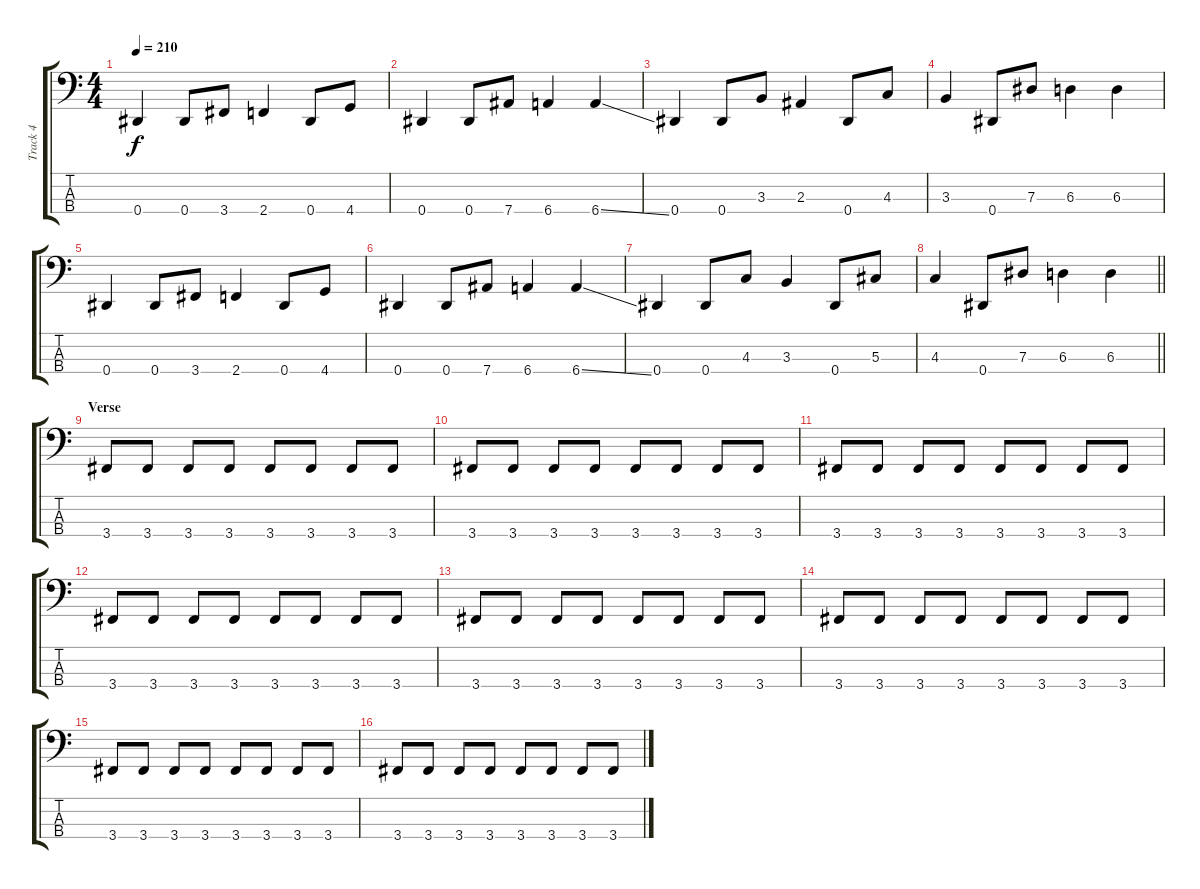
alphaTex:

\track ("Track 4" "Track 4") {instrument electricbasspick}
\staff {score tabs}
\tuning (Gb2 Db2 Ab1 Eb1) {hide}
\ts (4 4)
\section ("" "")
\tempo 210
\clef f4
\ks c
0.4.4{dy f} 0.4.8 3.4.8 2.4.4 0.4.8 4.4.8 |
0.4.4 0.4.8 7.4.8 6.4.4 6.4{ss}.4 |
0.4.4 0.4.8 3.3.8 2.3.4 0.4.8 4.3.8 |
3.3.4 0.4.8 7.3.8 6.3.4 6.3.4 |
0.4.4 0.4.8 3.4.8 2.4.4 0.4.8 4.4.8 |
0.4.4 0.4.8 7.4.8 6.4.4 6.4{ss}.4 |
0.4.4 0.4.8 4.3.8 3.3.4 0.4.8 5.3.8 |
\barLineRight lightlight
4.3.4 0.4.8 7.3.8 6.3.4 6.3.4 |
\section ("" "Verse")
3.4.8 3.4.8 3.4.8 3.4.8 3.4.8 3.4.8 3.4.8 3.4.8 |
3.4.8 3.4.8 3.4.8 3.4.8 3.4.8 3.4.8 3.4.8 3.4.8 |
3.4.8 3.4.8 3.4.8 3.4.8 3.4.8 3.4.8 3.4.8 3.4.8 |
3.4.8 3.4.8 3.4.8 3.4.8 3.4.8 3.4.8 3.4.8 3.4.8 |
3.4.8 3.4.8 3.4.8 3.4.8 3.4.8 3.4.8 3.4.8 3.4.8 |
3.4.8 3.4.8 3.4.8 3.4.8 3.4.8 3.4.8 3.4.8 3.4.8 |
3.4.8 3.4.8 3.4.8 3.4.8 3.4.8 3.4.8 3.4.8 3.4.8 |
3.4.8 3.4.8 3.4.8 3.4.8 3.4.8 3.4.8 3.4.8 3.4.8
